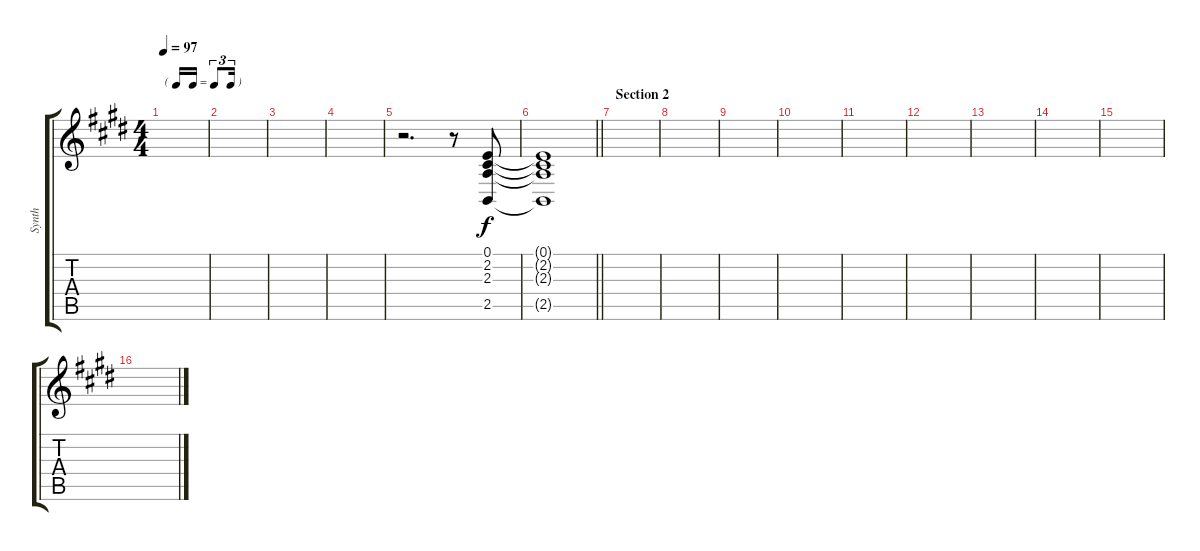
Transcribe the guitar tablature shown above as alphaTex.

\track ("Synth" "Synth") {instrument synthstrings1}
\staff {score tabs}
\tuning (E4 B3 G3 D3 A2 E2) {hide}
\ts (4 4)
\tf triplet16th
\tempo 97
\clef g2
\ks c#minor
|
\ks e
|
\ks c#minor
|
|
\ks e
r.2{d} r.8 (0.1 2.2 2.3 2.5).8 |
\barLineRight lightlight
(0.1{t} 2.2{t} 2.3{t} 2.5{t}).1 |
\section ("" "Section 2")
\ks c#minor
|
\ks e
|
\ks c#minor
|
\ks e
|
\ks c#minor
|
\ks e
|
\ks c#minor
|
\ks e
|
\ks c#minor
|
\ks e
